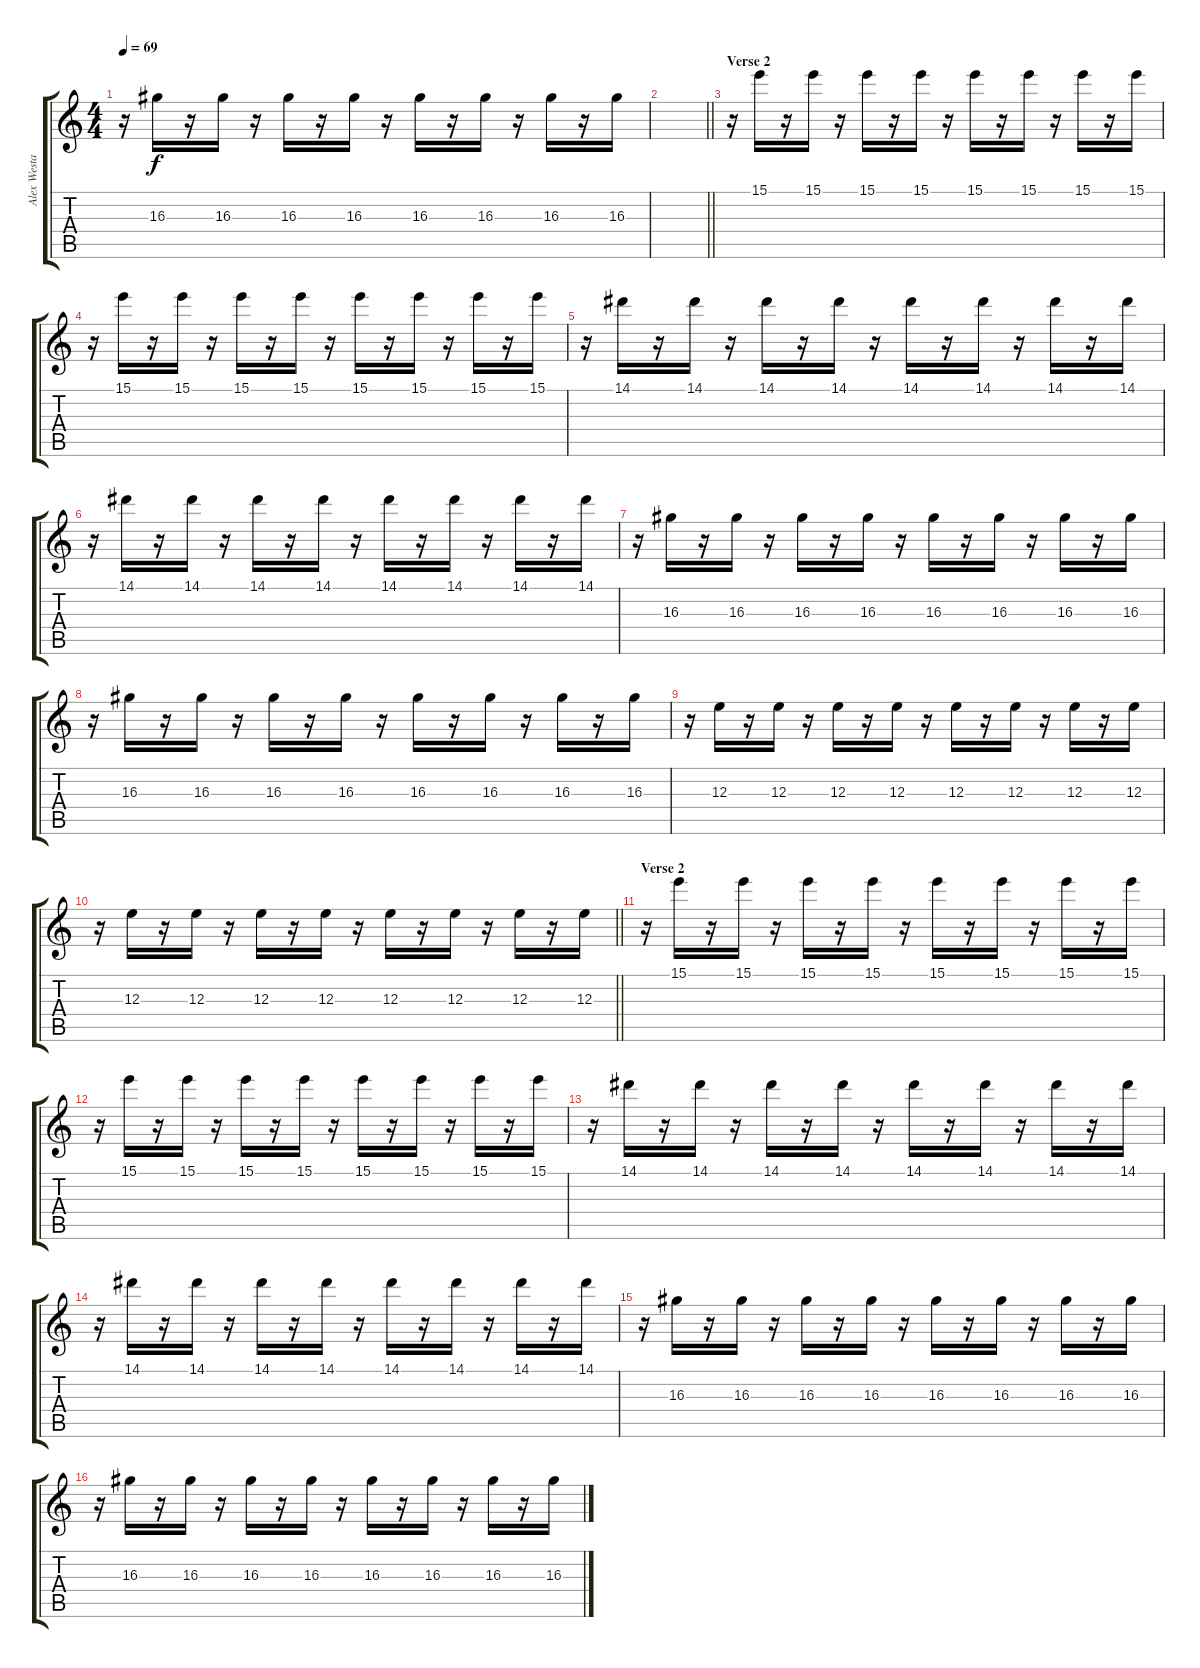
\track ("Alex Westaway" "Alex Westa") {instrument electricguitarjazz}
\staff {score tabs}
\tuning (Db4 Ab3 E3 B2 Gb2 B1) {hide}
\ts (4 4)
\tempo 69
\clef g2
\ks c
r.16{dy f} 16.3.16 r.16 16.3.16 r.16 16.3.16 r.16 16.3.16 r.16 16.3.16 r.16 16.3.16 r.16 16.3.16 r.16 16.3.16 |
\barLineRight lightlight
|
\section ("" "Verse 2")
r.16{volume 5} 15.1.16 r.16 15.1.16 r.16 15.1.16 r.16 15.1.16 r.16 15.1.16 r.16 15.1.16 r.16 15.1.16 r.16 15.1.16 |
r.16 15.1.16 r.16 15.1.16 r.16 15.1.16 r.16 15.1.16 r.16 15.1.16 r.16 15.1.16 r.16 15.1.16 r.16 15.1.16 |
r.16 14.1.16 r.16 14.1.16 r.16 14.1.16 r.16 14.1.16 r.16 14.1.16 r.16 14.1.16 r.16 14.1.16 r.16 14.1.16 |
r.16 14.1.16 r.16 14.1.16 r.16 14.1.16 r.16 14.1.16 r.16 14.1.16 r.16 14.1.16 r.16 14.1.16 r.16 14.1.16 |
r.16 16.3.16 r.16 16.3.16 r.16 16.3.16 r.16 16.3.16 r.16 16.3.16 r.16 16.3.16 r.16 16.3.16 r.16 16.3.16 |
r.16 16.3.16 r.16 16.3.16 r.16 16.3.16 r.16 16.3.16 r.16 16.3.16 r.16 16.3.16 r.16 16.3.16 r.16 16.3.16 |
r.16 12.3.16 r.16 12.3.16 r.16 12.3.16 r.16 12.3.16 r.16 12.3.16 r.16 12.3.16 r.16 12.3.16 r.16 12.3.16 |
\barLineRight lightlight
r.16 12.3.16 r.16 12.3.16 r.16 12.3.16 r.16 12.3.16 r.16 12.3.16 r.16 12.3.16 r.16 12.3.16 r.16 12.3.16 |
\section ("" "Verse 2")
r.16 15.1.16 r.16 15.1.16 r.16 15.1.16 r.16 15.1.16 r.16 15.1.16 r.16 15.1.16 r.16 15.1.16 r.16 15.1.16 |
r.16 15.1.16 r.16 15.1.16 r.16 15.1.16 r.16 15.1.16 r.16 15.1.16 r.16 15.1.16 r.16 15.1.16 r.16 15.1.16 |
r.16 14.1.16 r.16 14.1.16 r.16 14.1.16 r.16 14.1.16 r.16 14.1.16 r.16 14.1.16 r.16 14.1.16 r.16 14.1.16 |
r.16 14.1.16 r.16 14.1.16 r.16 14.1.16 r.16 14.1.16 r.16 14.1.16 r.16 14.1.16 r.16 14.1.16 r.16 14.1.16 |
r.16 16.3.16 r.16 16.3.16 r.16 16.3.16 r.16 16.3.16 r.16 16.3.16 r.16 16.3.16 r.16 16.3.16 r.16 16.3.16 |
r.16 16.3.16 r.16 16.3.16 r.16 16.3.16 r.16 16.3.16 r.16 16.3.16 r.16 16.3.16 r.16 16.3.16 r.16 16.3.16
